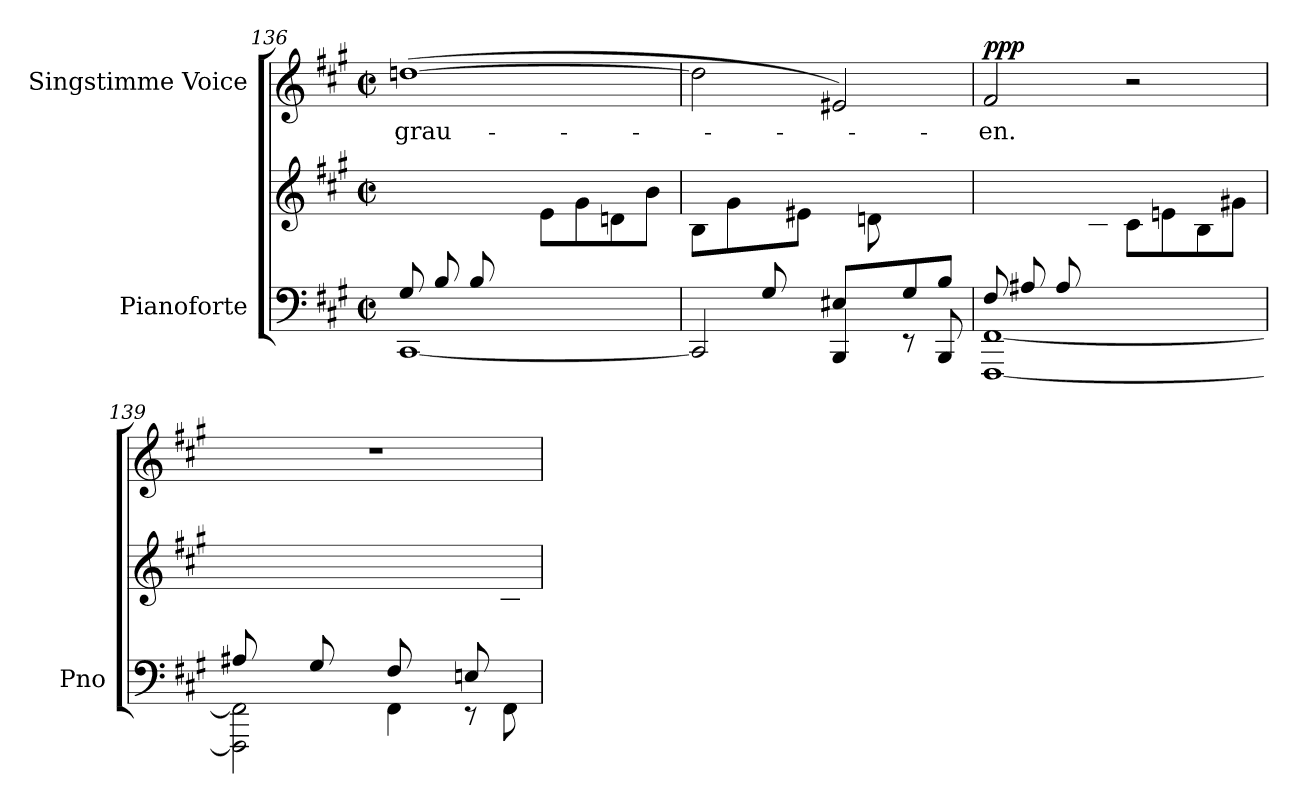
**kern	**kern	**kern	**text	**dynam
*part2	*part2	*part1	*part1	*part1
*staff3	*staff2	*staff1	*staff1	*staff1
*I"Pianoforte	*	*I"Singstimme Voice	*	*
*I'Pno	*	*	*	*
*clefF4	*clefG2	*clefG2	*	*
*k[f#c#g#]	*k[f#c#g#]	*k[f#c#g#]	*	*
*M2/2	*M2/2	*M2/2	*	*
*met(c|)	*met(c|)	*met(c|)	*	*
=136	=136	=136	=136	=136
*^	*	*	*	*
!	!	!	!	!LO:LY:b	!
8G#/L	[1CC#	4.ryy	(>[1ddn	-grau-	.
8B/	.	.	.	.	.
8B/	.	.	.	.	.
2ryy	.	8e#X\J	.	.	.
.	.	8e#\L	.	.	.
.	.	8g#\	.	.	.
.	.	8dn\	.	.	.
8ryy	.	8b\J	.	.	.
=137	=137	=137	=137	=137	=137
4ryy	2CC#/]	8B\L	2dd\]	.	.
.	.	8g#\	.	.	.
8G#/	.	8ryy	.	.	.
8ryy	.	8e#X\J	.	.	.
8E#X/L	4BBB/	8ryy	2e#X/)	.	.
8ryy	.	8dn\	.	.	.
8G#/	8rEE	4ryy	.	.	.
8B/J	8BBB/	.	.	.	.
!!LO:LB:g=z
=138	=138	=138	=138	=138	=138
!	!	!	!	!LO:LY:b	!LO:DY:a
(>8F#/L	[1FFF# [1FF#	4.ryy	2f#/	en.	ppp
8A#X/	.	.	.	.	.
8A#/	.	.	.	.	.
2ryy	.	8c#\J	.	.	.
.	.	8c#\L	2r	.	.
.	.	8en\	.	.	.
.	.	8B\	.	.	.
8ryy	.	8g#X\J	.	.	.
=139	=139	=139	=139	=139	=139
8A#X/L	2FFF#\] 2FF#\]	8ryy	1r	.	.
8ryy	.	8f#\	.	.	.
8G#/	.	8ryy	.	.	.
8ryy	.	8en\J	.	.	.
8F#/L	4FF#\	8ryy	.	.	.
8ryy	.	8d#X\	.	.	.
8En/	8rEE	8ryy	.	.	.
8ryy	8FF#\	8c#\J)	.	.	.
*v	*v	*	*	*	*
=	=	=	=	=
*-	*-	*-	*-	*-
